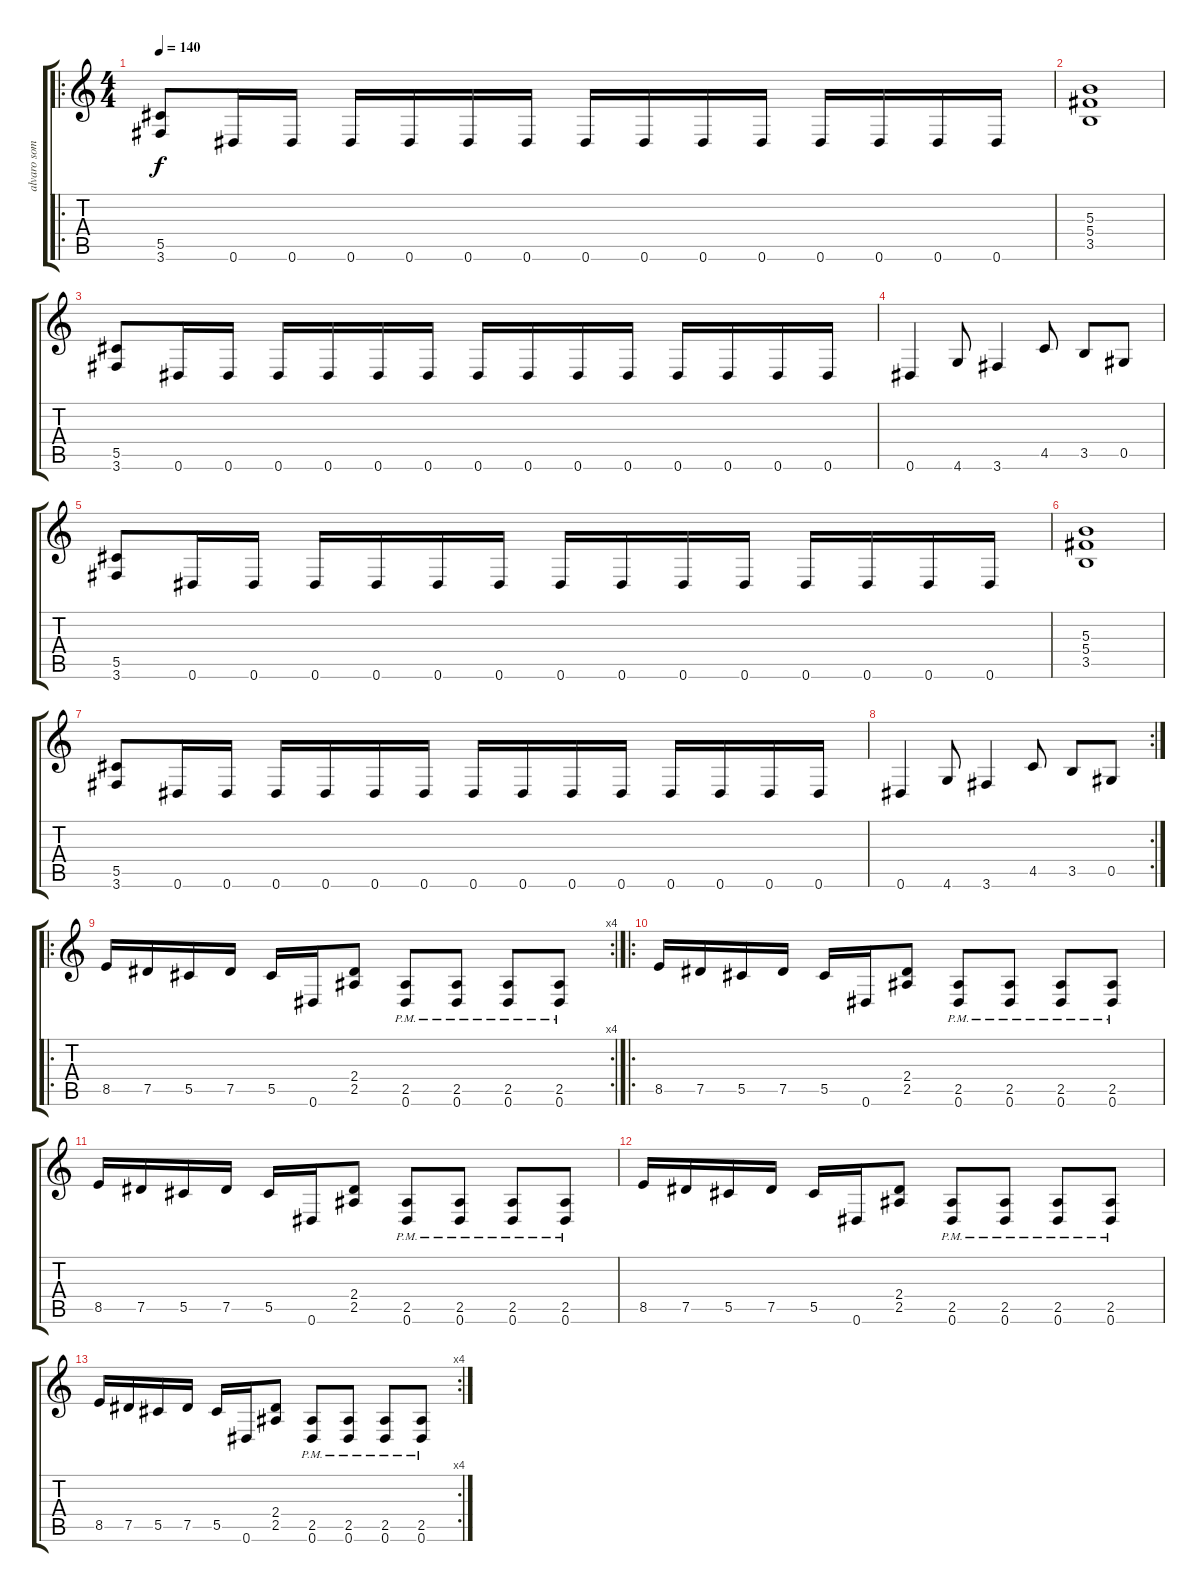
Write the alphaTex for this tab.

\track ("alvaro soms" "alvaro som") {instrument distortionguitar}
\staff {score tabs}
\tuning (Eb4 Bb3 Gb3 Db3 Ab2 Eb2) {hide}
\ro
\ts (4 4)
\tempo 140
\clef g2
\ks c
(5.5 3.6).8{dy f} 0.6.16 0.6.16 0.6.16 0.6.16 0.6.16 0.6.16 0.6.16 0.6.16 0.6.16 0.6.16 0.6.16 0.6.16 0.6.16 0.6.16 |
(5.3 5.4 3.5).1 |
(5.5 3.6).8 0.6.16 0.6.16 0.6.16 0.6.16 0.6.16 0.6.16 0.6.16 0.6.16 0.6.16 0.6.16 0.6.16 0.6.16 0.6.16 0.6.16 |
0.6.4 4.6.8 3.6.4 4.5.8 3.5.8 0.5.8 |
(5.5 3.6).8 0.6.16 0.6.16 0.6.16 0.6.16 0.6.16 0.6.16 0.6.16 0.6.16 0.6.16 0.6.16 0.6.16 0.6.16 0.6.16 0.6.16 |
(5.3 5.4 3.5).1 |
(5.5 3.6).8 0.6.16 0.6.16 0.6.16 0.6.16 0.6.16 0.6.16 0.6.16 0.6.16 0.6.16 0.6.16 0.6.16 0.6.16 0.6.16 0.6.16 |
\rc 2
0.6.4 4.6.8 3.6.4 4.5.8 3.5.8 0.5.8 |
\ro
\rc 4
8.5.16 7.5.16 5.5.16 7.5.16 5.5.16 0.6.16 (2.4 2.5).8 (2.5{pm} 0.6).8 (2.5{pm} 0.6).8 (2.5{pm} 0.6).8 (2.5{pm} 0.6).8 |
\ro
8.5.16 7.5.16 5.5.16 7.5.16 5.5.16 0.6.16 (2.4 2.5).8 (2.5{pm} 0.6).8 (2.5{pm} 0.6).8 (2.5{pm} 0.6).8 (2.5{pm} 0.6).8 |
8.5.16 7.5.16 5.5.16 7.5.16 5.5.16 0.6.16 (2.4 2.5).8 (2.5{pm} 0.6).8 (2.5{pm} 0.6).8 (2.5{pm} 0.6).8 (2.5{pm} 0.6).8 |
8.5.16 7.5.16 5.5.16 7.5.16 5.5.16 0.6.16 (2.4 2.5).8 (2.5{pm} 0.6).8 (2.5{pm} 0.6).8 (2.5{pm} 0.6).8 (2.5{pm} 0.6).8 |
\rc 4
8.5.16 7.5.16 5.5.16 7.5.16 5.5.16 0.6.16 (2.4 2.5).8 (2.5{pm} 0.6).8 (2.5{pm} 0.6).8 (2.5{pm} 0.6).8 (2.5{pm} 0.6).8
